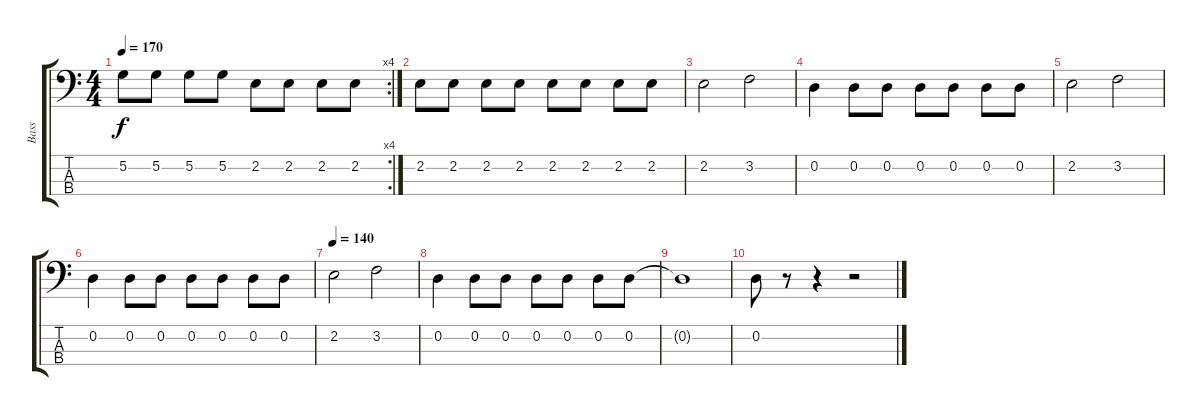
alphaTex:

\track ("Bass" "Bass") {instrument electricbassfinger}
\staff {score tabs}
\tuning (G2 D2 A1 E1) {hide}
\rc 4
\ts (4 4)
\tempo 170
\clef f4
\ks c
5.2.8{dy f} 5.2.8 5.2.8 5.2.8 2.2.8 2.2.8 2.2.8 2.2.8 |
2.2.8 2.2.8 2.2.8 2.2.8 2.2.8 2.2.8 2.2.8 2.2.8 |
2.2.2 3.2.2 |
0.2.4 0.2.8 0.2.8 0.2.8 0.2.8 0.2.8 0.2.8 |
2.2.2 3.2.2 |
0.2.4 0.2.8 0.2.8 0.2.8 0.2.8 0.2.8 0.2.8 |
\tempo 140
2.2.2 3.2.2 |
0.2.4 0.2.8 0.2.8 0.2.8 0.2.8 0.2.8 0.2.8 |
0.2{t}.1 |
0.2.8 r.8 r.4 r.2
